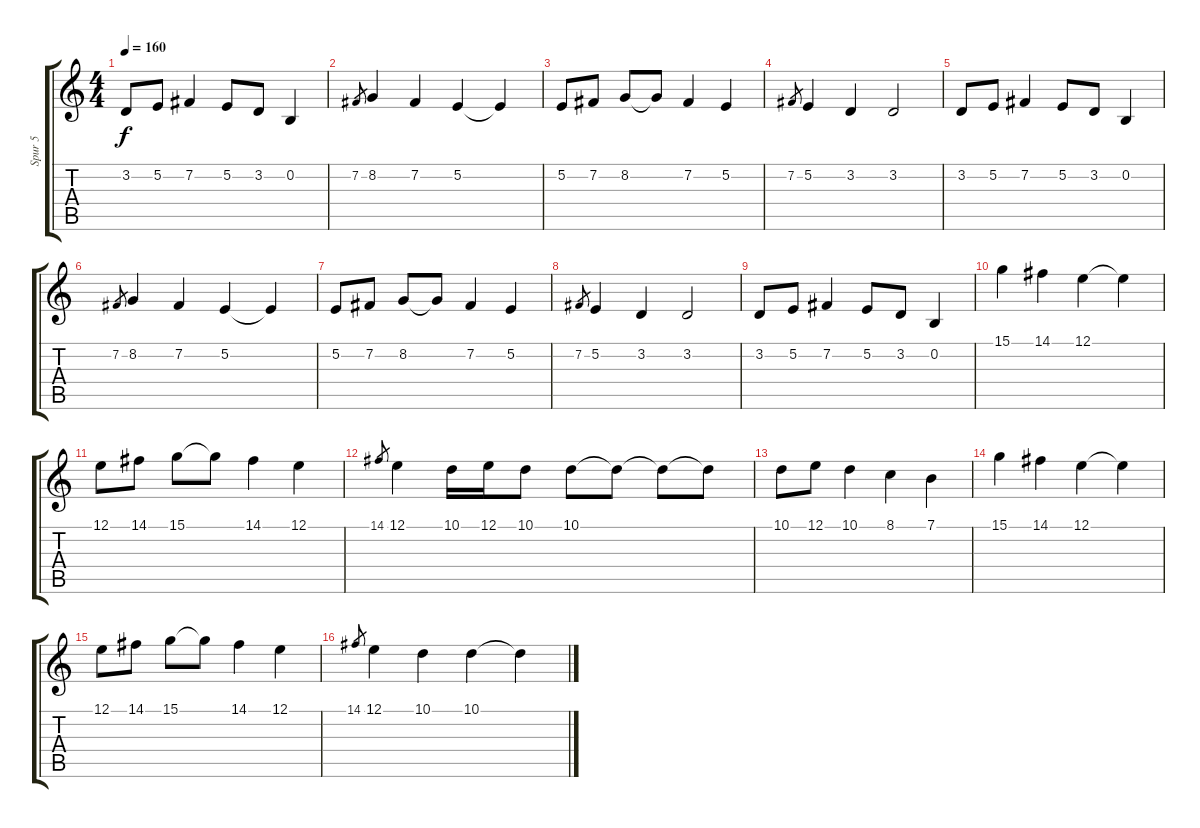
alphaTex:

\track ("Spur 5" "Spur 5") {instrument flute}
\staff {score tabs}
\tuning (E4 B3 G3 D3 A2 E2) {hide}
\ts (4 4)
\tempo 160
\clef g2
\ks c
3.2.8{dy f} 5.2.8 7.2.4 5.2.8 3.2.8 0.2.4 |
7.2.8{gr} 8.2.4 7.2.4 5.2.4 5.2{t}.4 |
5.2.8 7.2.8 8.2.8 8.2{t}.8 7.2.4 5.2.4 |
7.2.8{gr} 5.2.4 3.2.4 3.2.2 |
3.2.8 5.2.8 7.2.4 5.2.8 3.2.8 0.2.4 |
7.2.8{gr} 8.2.4 7.2.4 5.2.4 5.2{t}.4 |
5.2.8 7.2.8 8.2.8 8.2{t}.8 7.2.4 5.2.4 |
7.2.8{gr} 5.2.4 3.2.4 3.2.2 |
3.2.8 5.2.8 7.2.4 5.2.8 3.2.8 0.2.4 |
15.1.4{volume 10} 14.1.4 12.1.4 12.1{t}.4 |
12.1.8 14.1.8 15.1.8 15.1{t}.8 14.1.4 12.1.4 |
14.1.8{gr} 12.1.4 10.1.16 12.1.16 10.1.8 10.1.8 10.1{t}.8 10.1{t}.8 10.1{t}.8 |
10.1.8 12.1.8 10.1.4 8.1.4 7.1.4 |
15.1.4{volume 8} 14.1.4 12.1.4 12.1{t}.4 |
12.1.8 14.1.8 15.1.8 15.1{t}.8 14.1.4 12.1.4 |
14.1.8{gr} 12.1.4 10.1.4 10.1.4 10.1{t}.4
